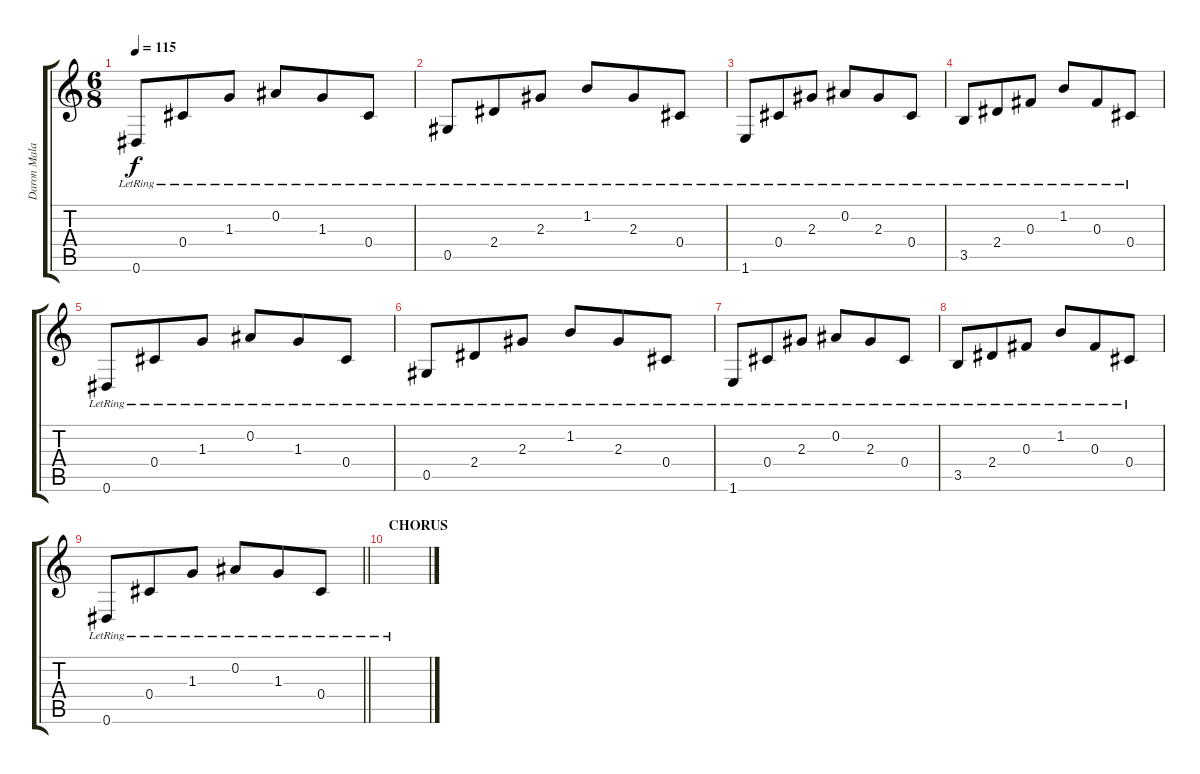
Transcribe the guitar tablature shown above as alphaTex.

\track ("Daron Malakian acoustic guitar" "Daron Mala") {instrument acousticguitarsteel}
\staff {score tabs}
\tuning (Eb4 Bb3 Gb3 Db3 Ab2 Eb2) {hide}
\ts (6 8)
\tempo 115
\clef g2
\ks c
0.6{lr}.8{dy f} 0.4{lr}.8 1.3{lr}.8 0.2{lr}.8 1.3{lr}.8 0.4{lr}.8 |
0.5{lr}.8 2.4{lr}.8 2.3{lr}.8 1.2{lr}.8 2.3{lr}.8 0.4{lr}.8 |
1.6{lr}.8 0.4{lr}.8 2.3{lr}.8 0.2{lr}.8 2.3{lr}.8 0.4{lr}.8 |
3.5{lr}.8 2.4{lr}.8 0.3{lr}.8 1.2{lr}.8 0.3{lr}.8 0.4{lr}.8 |
0.6{lr}.8 0.4{lr}.8 1.3{lr}.8 0.2{lr}.8 1.3{lr}.8 0.4{lr}.8 |
0.5{lr}.8 2.4{lr}.8 2.3{lr}.8 1.2{lr}.8 2.3{lr}.8 0.4{lr}.8 |
1.6{lr}.8 0.4{lr}.8 2.3{lr}.8 0.2{lr}.8 2.3{lr}.8 0.4{lr}.8 |
3.5{lr}.8 2.4{lr}.8 0.3{lr}.8 1.2{lr}.8 0.3{lr}.8 0.4{lr}.8 |
\barLineRight lightlight
0.6{lr}.8 0.4{lr}.8 1.3{lr}.8 0.2{lr}.8 1.3{lr}.8 0.4{lr}.8 |
\section ("" "CHORUS")
